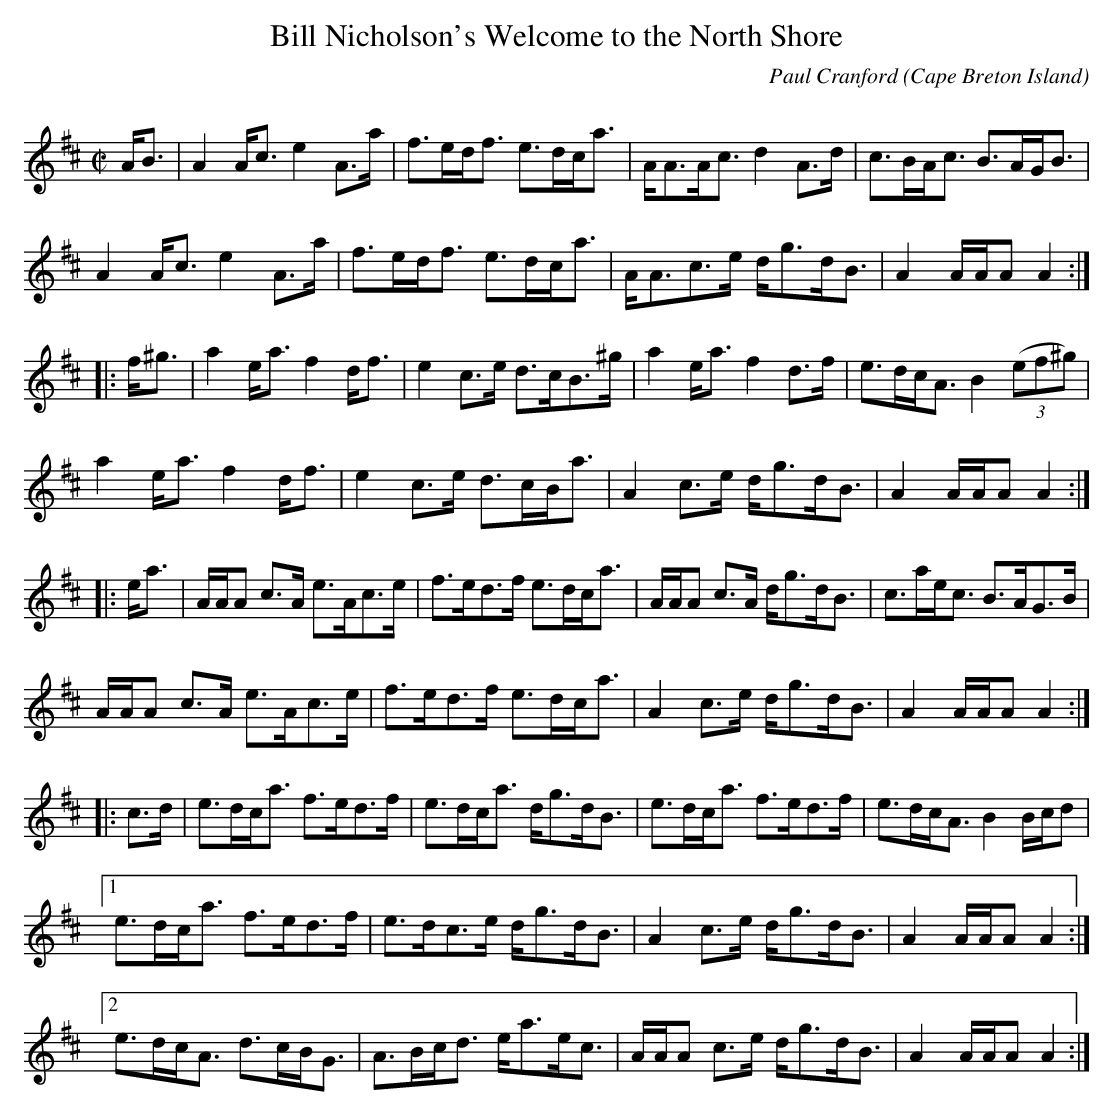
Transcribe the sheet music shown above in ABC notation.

X:1
T:Bill Nicholson's Welcome to the North Shore
C:Paul Cranford
O:Cape Breton Island
Q:288
L:1/8
M:C|
K:Amix
A<B|A2 A<c e2 A>a|f>ed<f e>dc<a|A<AA<c d2 A>d|c>BA<c B>AG<B|
A2 A<c e2 A>a|f>ed<f e>dc<a|A<Ac>e d<gd<B|A2 A/A/A A2:|
|:f<^g|a2 e<a f2 d<f|e2 c>e d>cB>^g|a2 e<a f2 d>f|e>dc<A B2 (3(ef^g)|
a2 e<a f2 d<f|e2 c>e d>cB<a|A2 c>e d<gd<B|A2 A/A/A A2:|
|:e<a|A/A/A c>A e>Ac>e|f>ed>f e>dc<a|A/A/A c>A d<gd<B|c>ae<c B>AG>B|
A/A/A c>A e>Ac>e|f>ed>f e>dc<a|A2 c>e d<gd<B|A2 A/A/A A2:|
|:c>d|e>dc<a f>ed>f|e>dc<a d<gd<B|e>dc<a f>ed>f|e>dc<A B2 B/c/d|
[1e>dc<a f>ed>f|e>dc>e d<gd<B|A2 c>e d<gd<B|A2 A/A/A A2:|
[2e>dc<A d>cB<G|A>Bc<d e<ae<c|A/A/A c>e d<gd<B|A2 A/A/A A2:|
